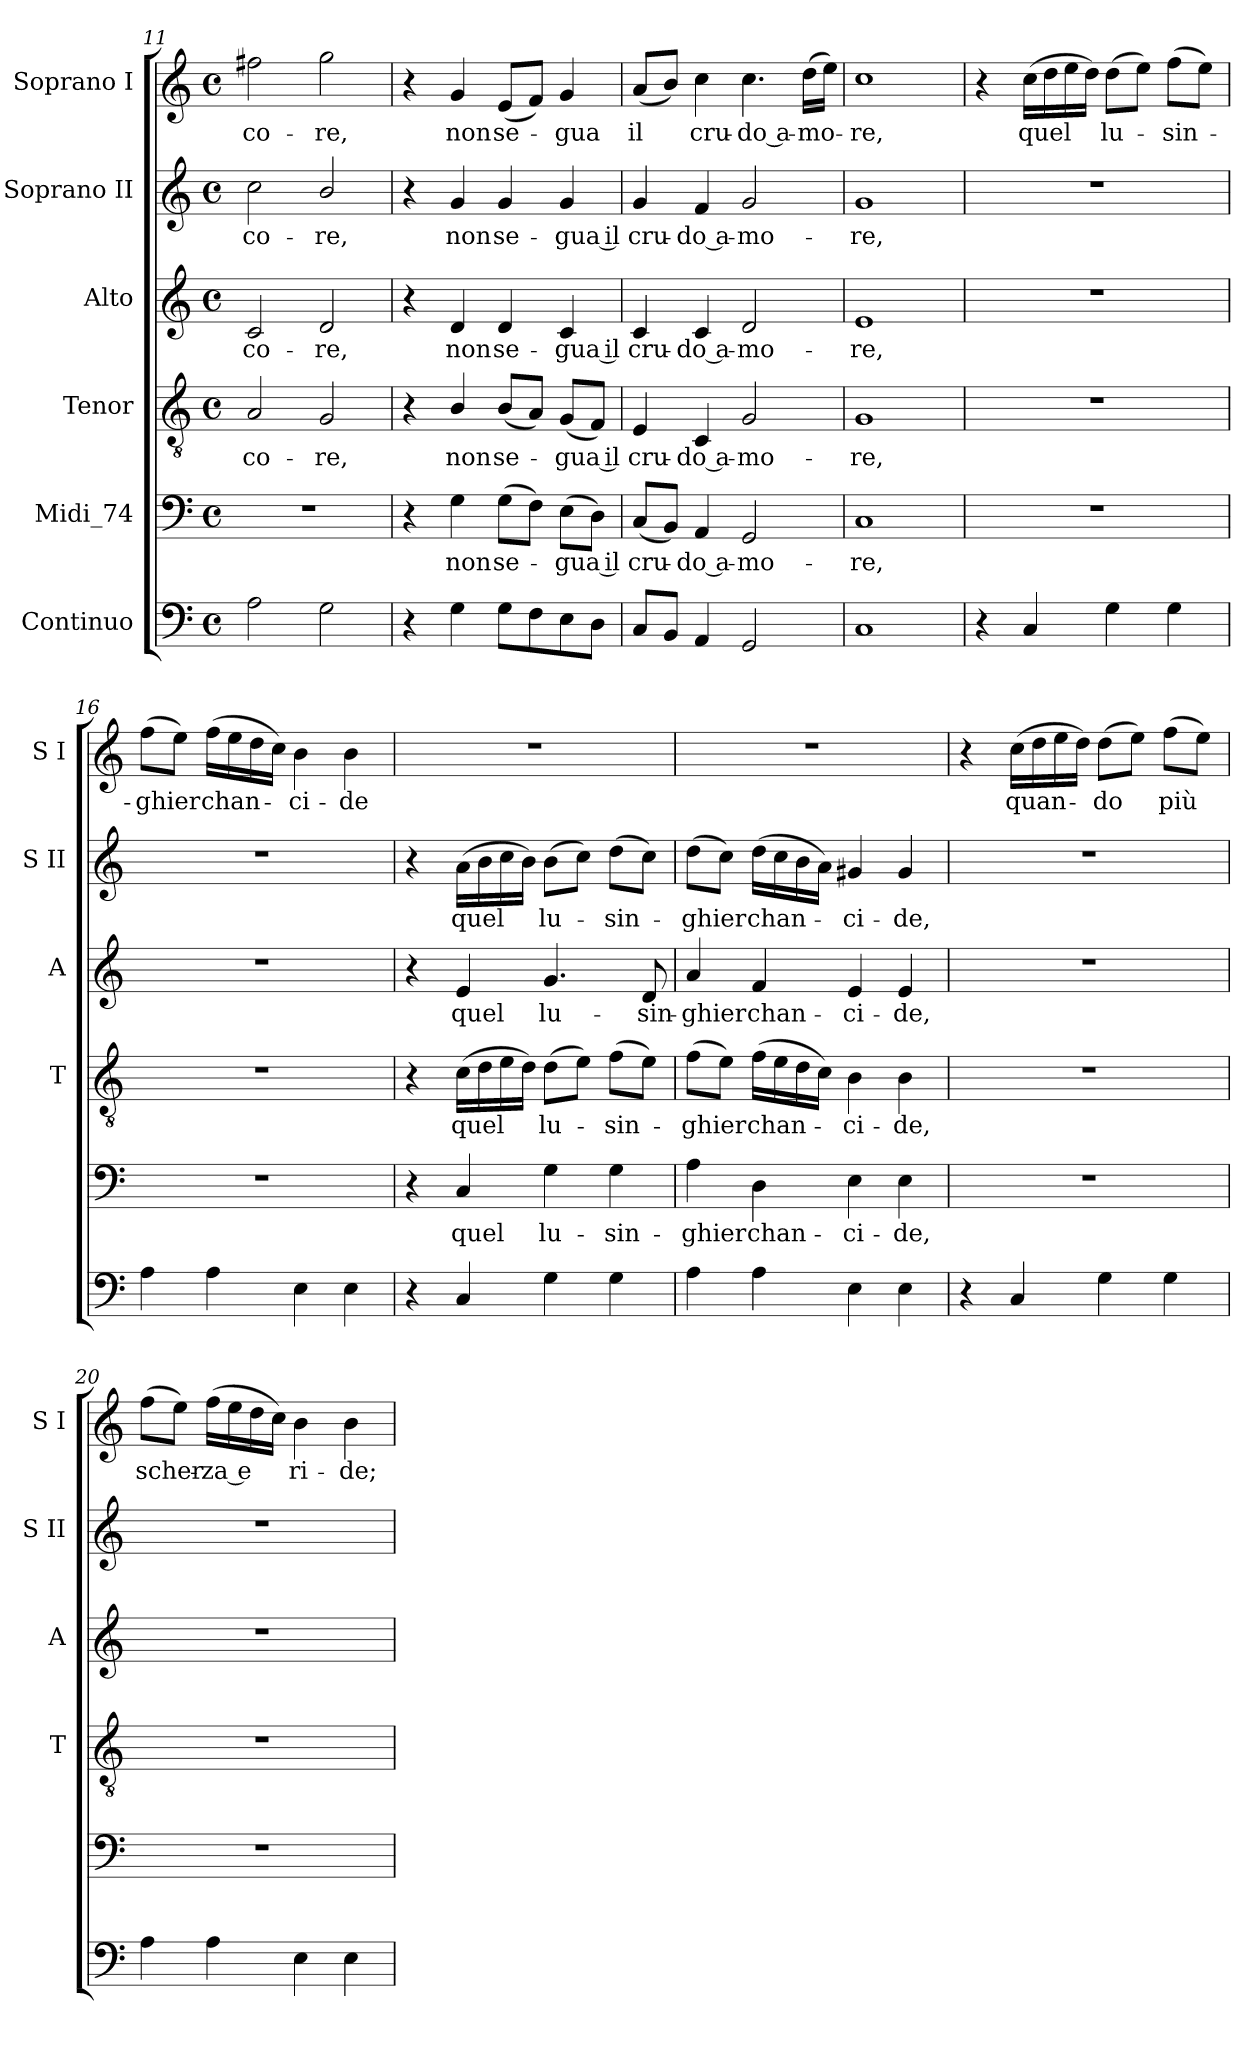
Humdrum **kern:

**kern	**kern	**text	**kern	**text	**kern	**text	**kern	**text	**kern	**text
*part6	*part5	*part5	*part4	*part4	*part3	*part3	*part2	*part2	*part1	*part1
*staff6	*staff5	*staff5	*staff4	*staff4	*staff3	*staff3	*staff2	*staff2	*staff1	*staff1
*I"Continuo	*I"Midi_74	*	*I"Tenor	*	*I"Alto	*	*I"Soprano II	*	*I"Soprano I	*
*	*	*	*I'T	*	*I'A	*	*I'S II	*	*I'S I	*
*clefF4	*clefF4	*	*clefGv2	*	*clefG2	*	*clefG2	*	*clefG2	*
*k[]	*k[]	*	*k[]	*	*k[]	*	*k[]	*	*k[]	*
*M4/4	*M4/4	*	*M4/4	*	*M4/4	*	*M4/4	*	*M4/4	*
*met(c)	*met(c)	*	*met(c)	*	*met(c)	*	*met(c)	*	*met(c)	*
=11	=11	=11	=11	=11	=11	=11	=11	=11	=11	=11
!	!	!	!	!LO:LY:b	!	!LO:LY:b	!	!LO:LY:b	!	!LO:LY:b
2A\	1r	.	2A/	co-	2c/	co-	2cc\	co-	2ff#X\	co-
!	!	!	!	!LO:LY:b	!	!LO:LY:b	!	!LO:LY:b	!	!LO:LY:b
2G\	.	.	2G/	-re,	2d/	-re,	2b/	-re,	2gg\	-re,
=12	=12	=12	=12	=12	=12	=12	=12	=12	=12	=12
4r	4r	.	4r	.	4r	.	4r	.	4r	.
!	!	!LO:LY:b	!	!LO:LY:b	!	!LO:LY:b	!	!LO:LY:b	!	!LO:LY:b
4G\	4G\	non	4B/	non	4d/	non	4g/	non	4g/	non
!	!	!LO:LY:b	!	!LO:LY:b	!	!LO:LY:b	!	!LO:LY:b	!	!LO:LY:b
8G\L	(>8G\L	se-	(<8B/L	se-	4d/	se-	4g/	se-	(<8e/L	se-
8F\	8F\J)	.	8A/J)	.	.	.	.	.	8f/J)	.
!	!	!LO:LY:b	!	!LO:LY:b	!	!LO:LY:b	!	!LO:LY:b	!	!LO:LY:b
8E\	(>8E\L	gua il	(<8G/L	gua il	4c/	-gua il	4g/	-gua il	4g/	gua
8D\J	8D\J)	.	8F/J)	.	.	.	.	.	.	.
!!LO:PB:g=z
=13	=13	=13	=13	=13	=13	=13	=13	=13	=13	=13
!	!	!LO:LY:b	!	!LO:LY:b	!	!LO:LY:b	!	!LO:LY:b	!	!LO:LY:b
8C/L	(<8C/L	cru-	4E/	cru-	4c/	cru-	4g/	cru-	(<8a/L	il
8BB/J	8BB/J)	.	.	.	.	.	.	.	8b/J)	.
!	!	!LO:LY:b	!	!LO:LY:b	!	!LO:LY:b	!	!LO:LY:b	!	!LO:LY:b
4AA/	4AA/	do a-	4C/	-do a-	4c/	-do a-	4f/	-do a-	4cc\	cru-
!	!	!LO:LY:b	!	!LO:LY:b	!	!LO:LY:b	!	!LO:LY:b	!	!LO:LY:b
2GG/	2GG/	-mo-	2G/	-mo-	2d/	-mo-	2g/	-mo-	4.cc\	-do a-
!	!	!	!	!	!	!	!	!	!	!LO:LY:b
.	.	.	.	.	.	.	.	.	(>16dd\LL	-mo-
.	.	.	.	.	.	.	.	.	16ee\JJ)	.
=14	=14	=14	=14	=14	=14	=14	=14	=14	=14	=14
!	!	!LO:LY:b	!	!LO:LY:b	!	!LO:LY:b	!	!LO:LY:b	!	!LO:LY:b
1C	1C	-re,	1G	-re,	1e	-re,	1g	-re,	1cc	re,
=15	=15	=15	=15	=15	=15	=15	=15	=15	=15	=15
4r	1r	.	1r	.	1r	.	1r	.	4r	.
!	!	!	!	!	!	!	!	!	!	!LO:LY:b
4C/	.	.	.	.	.	.	.	.	(>16cc\LL	quel
.	.	.	.	.	.	.	.	.	16dd\	.
.	.	.	.	.	.	.	.	.	16ee\	.
.	.	.	.	.	.	.	.	.	16dd\JJ)	.
!	!	!	!	!	!	!	!	!	!	!LO:LY:b
4G\	.	.	.	.	.	.	.	.	(>8dd\L	lu-
.	.	.	.	.	.	.	.	.	8ee\J)	.
!	!	!	!	!	!	!	!	!	!	!LO:LY:b
4G\	.	.	.	.	.	.	.	.	(>8ff\L	sin-
.	.	.	.	.	.	.	.	.	8ee\J)	.
=16	=16	=16	=16	=16	=16	=16	=16	=16	=16	=16
!	!	!	!	!	!	!	!	!	!	!LO:LY:b
4A\	1r	.	1r	.	1r	.	1r	.	(>8ff\L	ghier
.	.	.	.	.	.	.	.	.	8ee\J)	.
!	!	!	!	!	!	!	!	!	!	!LO:LY:b
4A\	.	.	.	.	.	.	.	.	(>16ff\LL	chan-
.	.	.	.	.	.	.	.	.	16ee\	.
.	.	.	.	.	.	.	.	.	16dd\	.
.	.	.	.	.	.	.	.	.	16cc\JJ)	.
!	!	!	!	!	!	!	!	!	!	!LO:LY:b
4E\	.	.	.	.	.	.	.	.	4b\	ci-
!	!	!	!	!	!	!	!	!	!	!LO:LY:b
4E\	.	.	.	.	.	.	.	.	4b\	-de
=17	=17	=17	=17	=17	=17	=17	=17	=17	=17	=17
4r	4r	.	4r	.	4r	.	4r	.	1r	.
!	!	!LO:LY:b	!	!LO:LY:b	!	!LO:LY:b	!	!LO:LY:b	!	!
4C/	4C/	quel	(>16c\LL	quel	4e/	quel	(>16a\LL	quel	.	.
.	.	.	16d\	.	.	.	16b\	.	.	.
.	.	.	16e\	.	.	.	16cc\	.	.	.
.	.	.	16d\JJ)	.	.	.	16b\JJ)	.	.	.
!	!	!LO:LY:b	!	!LO:LY:b	!	!LO:LY:b	!	!LO:LY:b	!	!
4G\	4G\	lu-	(>8d\L	lu-	4.g/	lu-	(>8b\L	lu-	.	.
.	.	.	8e\J)	.	.	.	8cc\J)	.	.	.
!	!	!LO:LY:b	!	!LO:LY:b	!	!	!	!LO:LY:b	!	!
4G\	4G\	-sin-	(>8f\L	sin-	.	.	(>8dd\L	sin-	.	.
!	!	!	!	!	!	!LO:LY:b	!	!	!	!
.	.	.	8e\J)	.	8d/	-sin-	8cc\J)	.	.	.
!!LO:LB:g=z
=18	=18	=18	=18	=18	=18	=18	=18	=18	=18	=18
!	!	!LO:LY:b	!	!LO:LY:b	!	!LO:LY:b	!	!LO:LY:b	!	!
4A\	4A\	-ghier	(>8f\L	ghier	4a/	-ghier	(>8dd\L	ghier	1r	.
.	.	.	8e\J)	.	.	.	8cc\J)	.	.	.
!	!	!LO:LY:b	!	!LO:LY:b	!	!LO:LY:b	!	!LO:LY:b	!	!
4A\	4D\	chan-	(>16f\LL	chan-	4f/	chan-	(>16dd\LL	chan-	.	.
.	.	.	16e\	.	.	.	16cc\	.	.	.
.	.	.	16d\	.	.	.	16b\	.	.	.
.	.	.	16c\JJ)	.	.	.	16a\JJ)	.	.	.
!	!	!LO:LY:b	!	!LO:LY:b	!	!LO:LY:b	!	!LO:LY:b	!	!
4E\	4E\	-ci-	4B\	ci-	4e/	-ci-	4g#X/	ci-	.	.
!	!	!LO:LY:b	!	!LO:LY:b	!	!LO:LY:b	!	!LO:LY:b	!	!
4E\	4E\	-de,	4B\	-de,	4e/	-de,	4g#/	-de,	.	.
=19	=19	=19	=19	=19	=19	=19	=19	=19	=19	=19
4r	1r	.	1r	.	1r	.	1r	.	4r	.
!	!	!	!	!	!	!	!	!	!	!LO:LY:b
4C/	.	.	.	.	.	.	.	.	(>16cc\LL	quan-
.	.	.	.	.	.	.	.	.	16dd\	.
.	.	.	.	.	.	.	.	.	16ee\	.
.	.	.	.	.	.	.	.	.	16dd\JJ)	.
!	!	!	!	!	!	!	!	!	!	!LO:LY:b
4G\	.	.	.	.	.	.	.	.	(>8dd\L	do
.	.	.	.	.	.	.	.	.	8ee\J)	.
!	!	!	!	!	!	!	!	!	!	!LO:LY:b
4G\	.	.	.	.	.	.	.	.	(>8ff\L	più
.	.	.	.	.	.	.	.	.	8ee\J)	.
=20	=20	=20	=20	=20	=20	=20	=20	=20	=20	=20
!	!	!	!	!	!	!	!	!	!	!LO:LY:b
4A\	1r	.	1r	.	1r	.	1r	.	(>8ff\L	scher-
.	.	.	.	.	.	.	.	.	8ee\J)	.
!	!	!	!	!	!	!	!	!	!	!LO:LY:b
4A\	.	.	.	.	.	.	.	.	(>16ff\LL	za e
.	.	.	.	.	.	.	.	.	16ee\	.
.	.	.	.	.	.	.	.	.	16dd\	.
.	.	.	.	.	.	.	.	.	16cc\JJ)	.
!	!	!	!	!	!	!	!	!	!	!LO:LY:b
4E\	.	.	.	.	.	.	.	.	4b\	ri-
!	!	!	!	!	!	!	!	!	!	!LO:LY:b
4E\	.	.	.	.	.	.	.	.	4b\	-de;
=	=	=	=	=	=	=	=	=	=	=
*-	*-	*-	*-	*-	*-	*-	*-	*-	*-	*-
